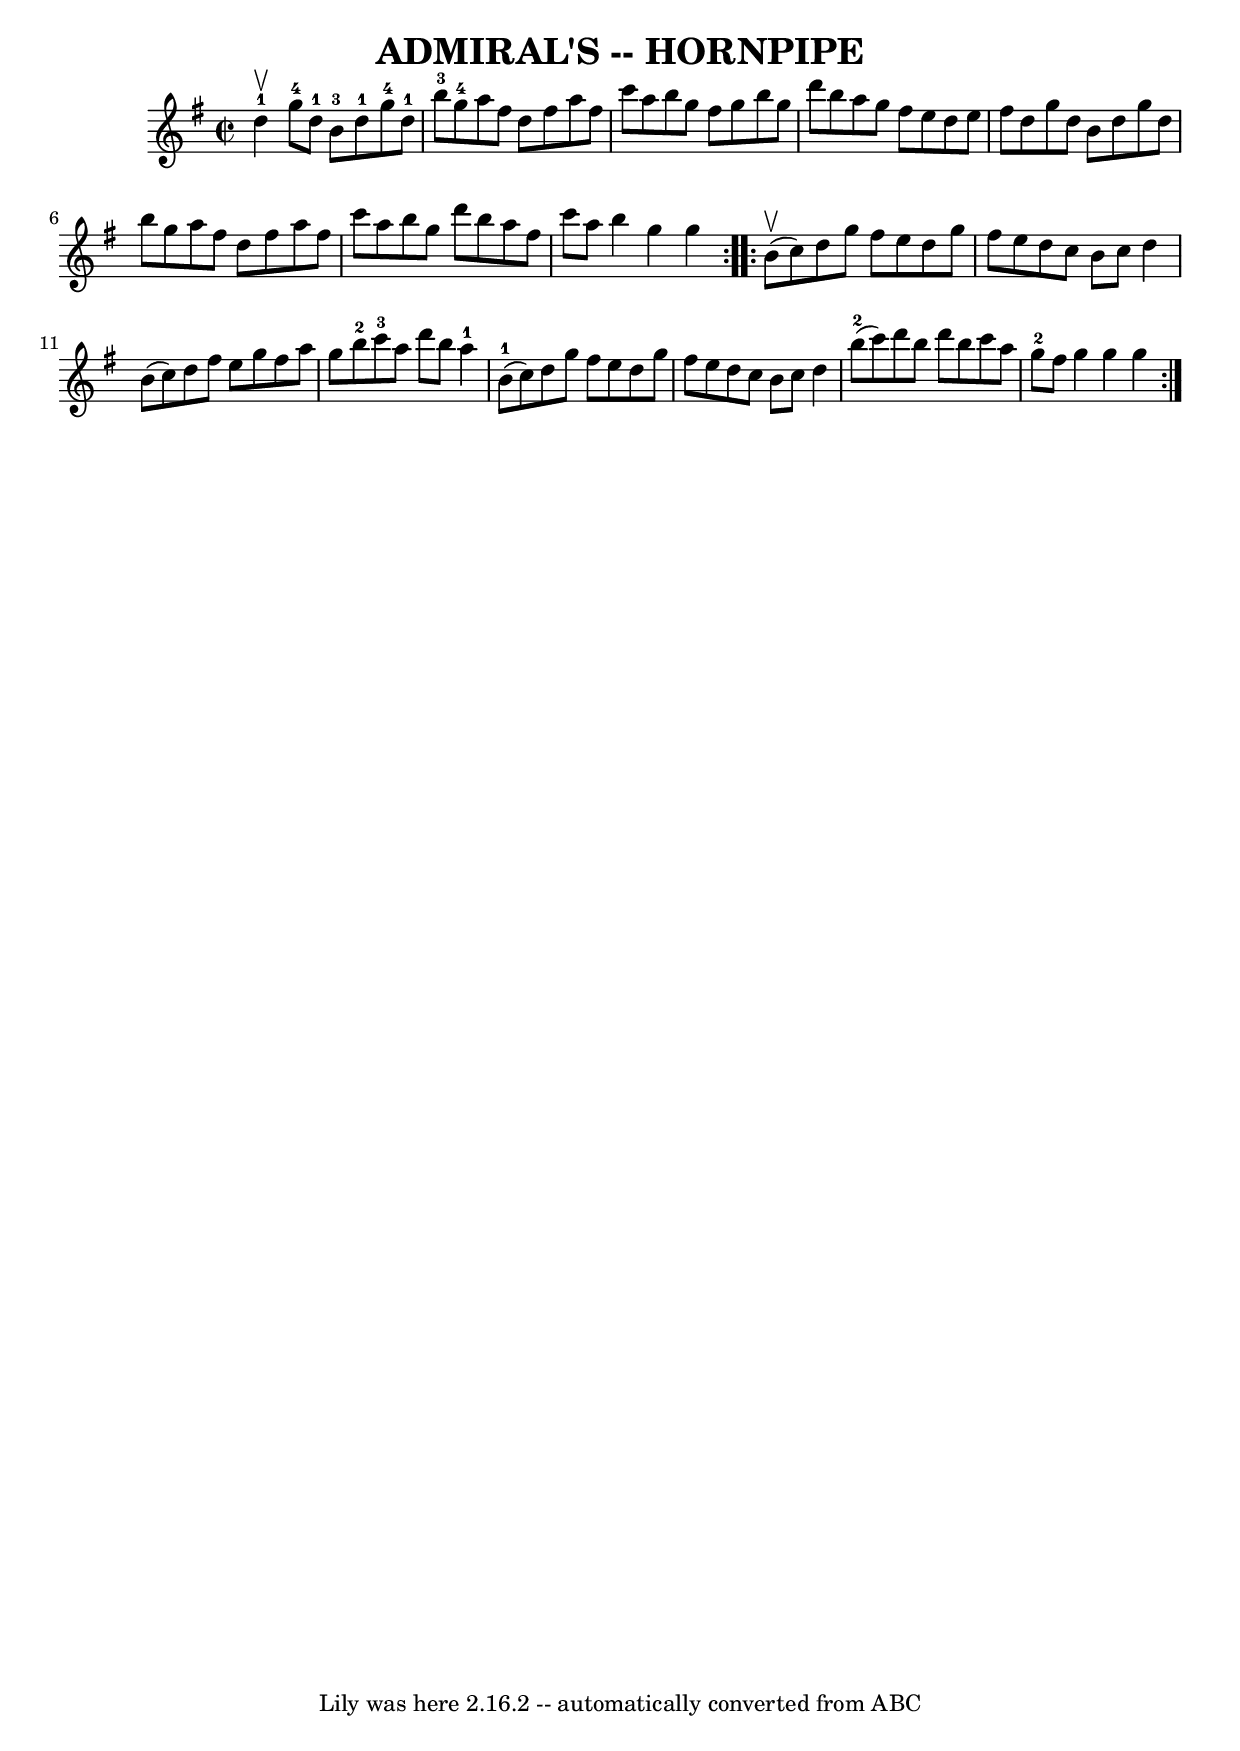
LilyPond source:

\version "2.7.40"
\include "Mammoth.ily"
\header {
	%% book = "Ryan's Mammoth Collection of Fiddle Tunes"
	crossRefNumber = "1"
	footnotes = ""
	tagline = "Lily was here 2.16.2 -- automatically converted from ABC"
	title = "ADMIRAL'S -- HORNPIPE"
}
voicedefault =  {


\repeat volta 2 {
\override Staff.TimeSignature #'style = #'C
 \time 2/2 
\key g \major d''4-1^\upbow       |
 g''8-4   
d''8-1 b'8-3 d''8-1 g''8-4 d''8-1 b''8-3 g''8 
-4   |
 a''8 fis''8 d''8 fis''8 a''8 fis''8 c'''8   
 a''8        |
 b''8 g''8 fis''8 g''8 b''8 g''8 d'''8 
 b''8    |
 a''8 g''8 fis''8 e''8 d''8 e''8 fis''8  
 d''8    |
     |
 g''8 d''8 b'8 d''8 g''8 d''8   
 b''8 g''8    |
 a''8 fis''8 d''8 fis''8 a''8 fis''8  
 c'''8 a''8    |
 b''8 g''8 d'''8 b''8 a''8 fis''8   
 c'''8 a''8    |
 b''4 g''4 g''4    }     \repeat volta 2 {    
 b'8 (^\upbow c''8)       |
 d''8 g''8 fis''8 e''8    
d''8 g''8 fis''8 e''8    |
 d''8 c''8 b'8 c''8    
d''4 b'8 (c''8)   |
 d''8 fis''8 e''8 g''8 fis''8  
 a''8 g''8 b''8-2   |
 c'''8-3 a''8 d'''8 b''8   
 a''4-1 b'8-1(c''8)   |
     |
 d''8 g''8    
fis''8 e''8 d''8 g''8 fis''8 e''8    |
 d''8 c''8    
b'8 c''8 d''4 b''8-2(c'''8)   |
 d'''8 b''8    
d'''8 b''8 c'''8 a''8 g''8-2 fis''8    |
 g''4 g''4 
 g''4    }   
}

\score{
    <<

	\context Staff="default"
	{
	    \voicedefault 
	}

    >>
	\layout {
	}
	\midi {}
}
